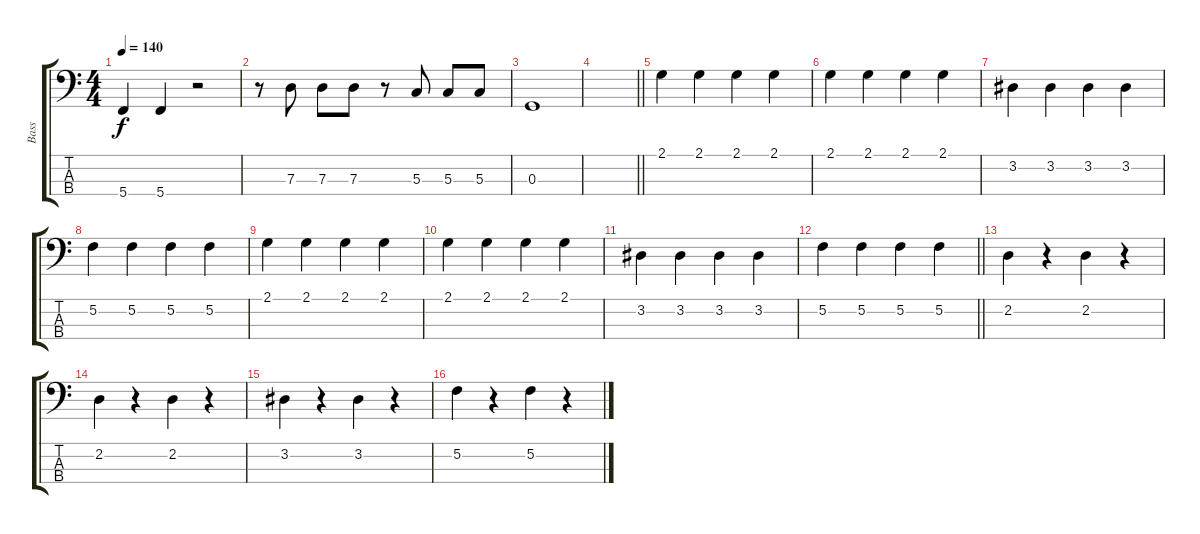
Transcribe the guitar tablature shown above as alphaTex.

\track ("Bass" "Bass") {instrument electricbasspick}
\staff {score tabs}
\tuning (F2 C2 G1 C1) {hide}
\ts (4 4)
\tempo 140
\clef f4
\ks c
5.4.4{dy f} 5.4.4 r.2 |
r.8 7.3.8 7.3.8 7.3.8 r.8 5.3.8 5.3.8 5.3.8 |
0.3.1 |
\barLineRight lightlight
|
2.1.4 2.1.4 2.1.4 2.1.4 |
2.1.4 2.1.4 2.1.4 2.1.4 |
3.2.4 3.2.4 3.2.4 3.2.4 |
5.2.4 5.2.4 5.2.4 5.2.4 |
2.1.4 2.1.4 2.1.4 2.1.4 |
2.1.4 2.1.4 2.1.4 2.1.4 |
3.2.4 3.2.4 3.2.4 3.2.4 |
\barLineRight lightlight
5.2.4 5.2.4 5.2.4 5.2.4 |
2.2.4 r.4 2.2.4 r.4 |
2.2.4 r.4 2.2.4 r.4 |
3.2.4 r.4 3.2.4 r.4 |
5.2.4 r.4 5.2.4 r.4
